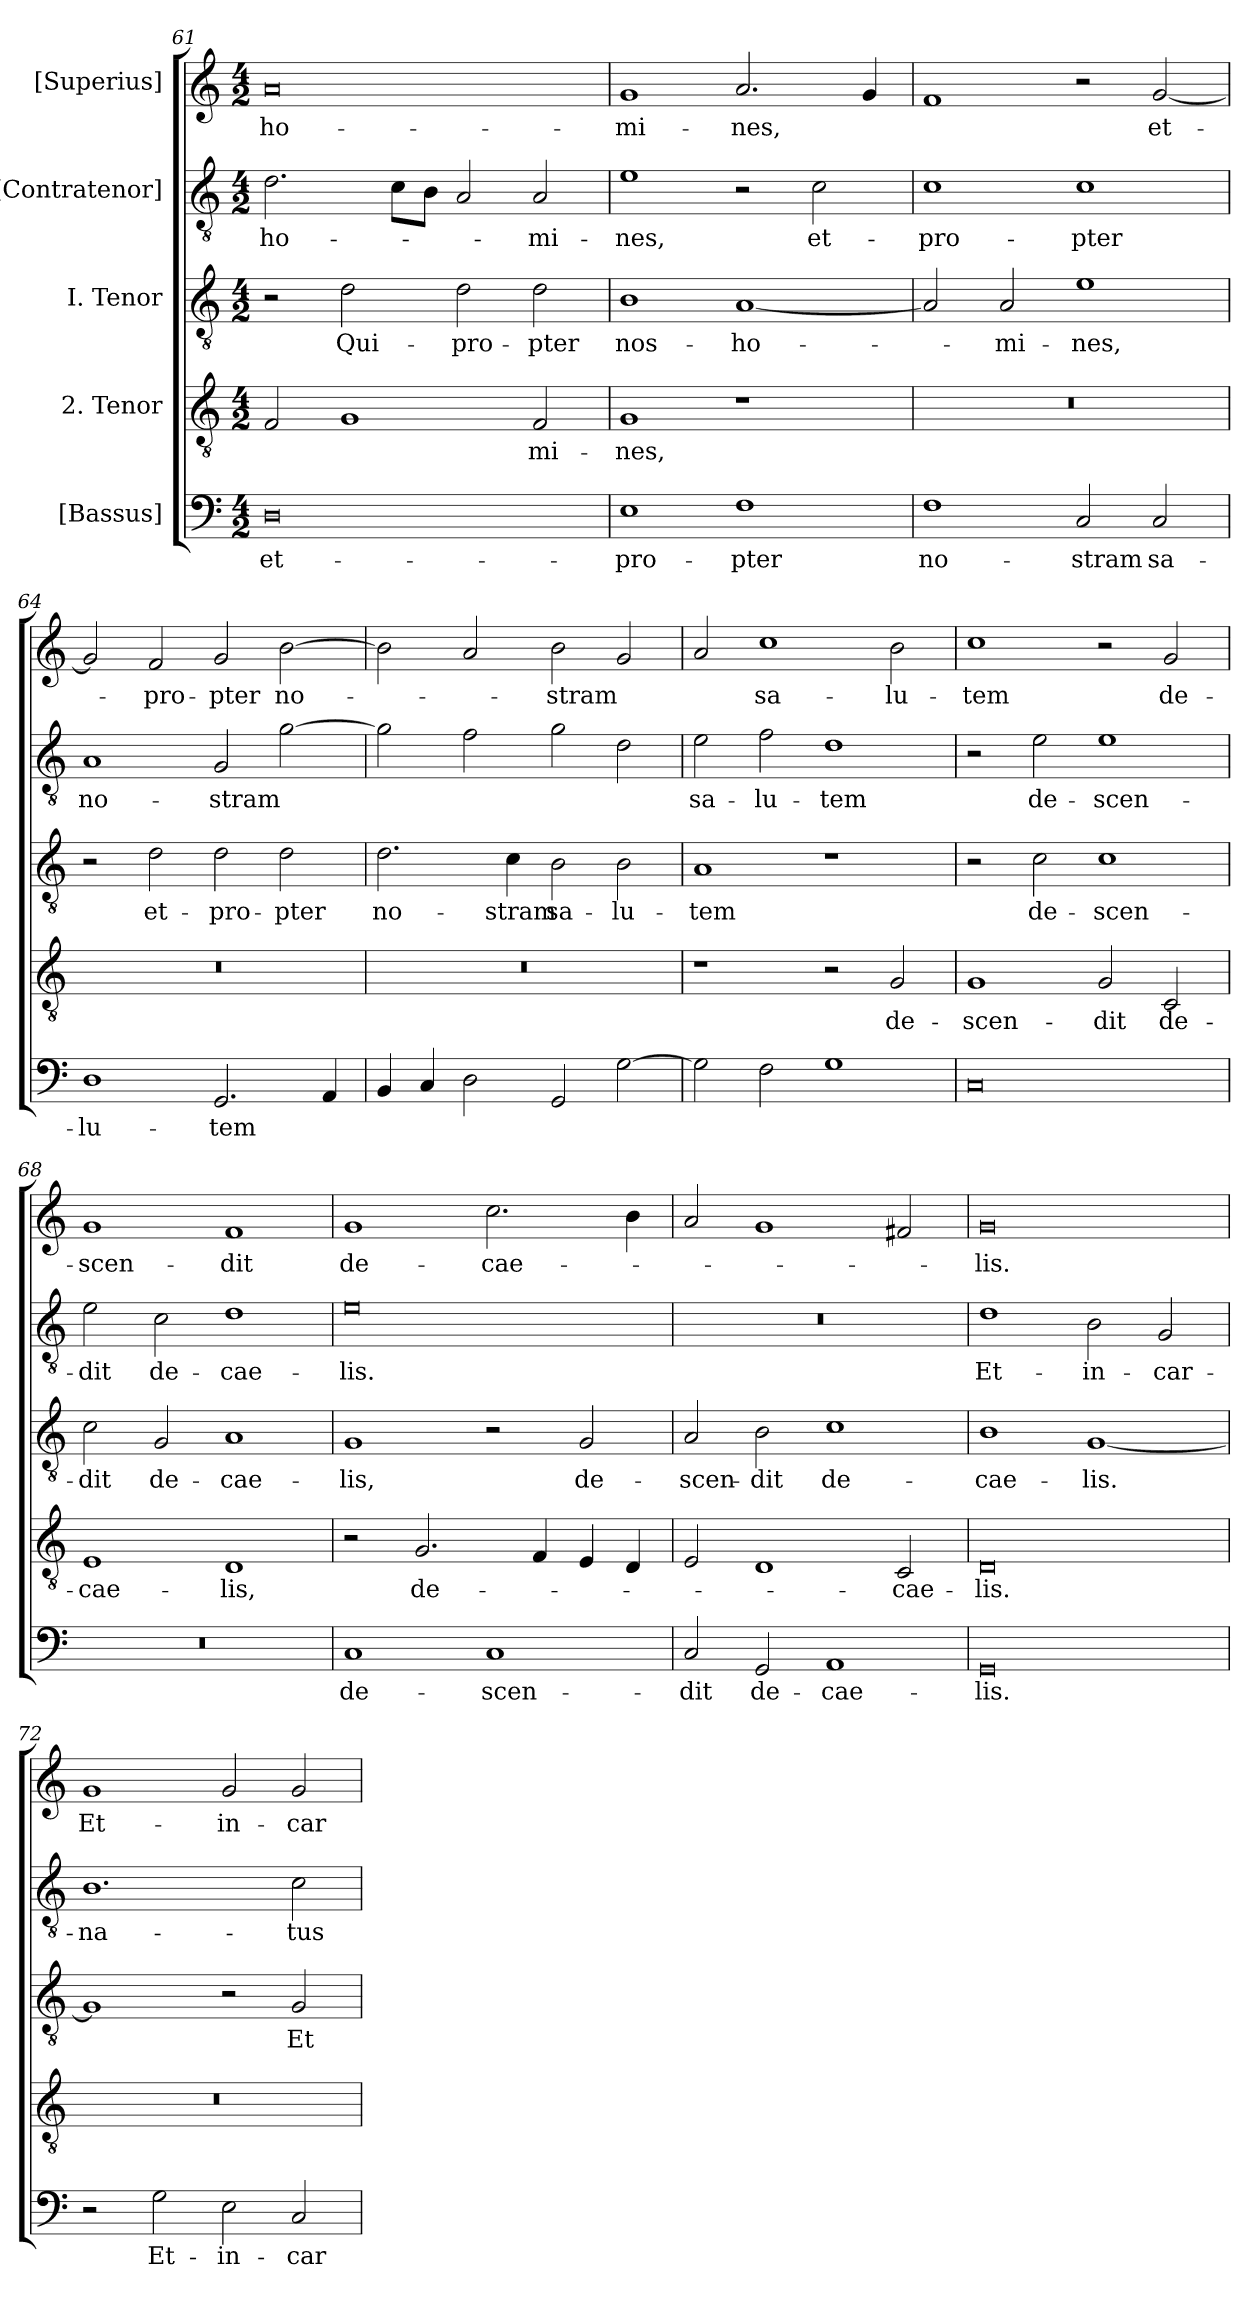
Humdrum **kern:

**kern	**text	**kern	**text	**kern	**text	**kern	**text	**kern	**text
*part5	*part5	*part4	*part4	*part3	*part3	*part2	*part2	*part1	*part1
*staff5	*staff5	*staff4	*staff4	*staff3	*staff3	*staff2	*staff2	*staff1	*staff1
*I"[Bassus]	*	*I"2. Tenor	*	*I"I. Tenor	*	*I"[Contratenor]	*	*I"[Superius]	*
*clefF4	*	*clefGv2	*	*clefGv2	*	*clefGv2	*	*clefG2	*
*k[]	*	*k[]	*	*k[]	*	*k[]	*	*k[]	*
*M4/2	*	*M4/2	*	*M4/2	*	*M4/2	*	*M4/2	*
=61	=61	=61	=61	=61	=61	=61	=61	=61	=61
0D\	et-	2F/	.	2r	.	2.d\	ho-	0a/	ho-
.	.	1G/	.	2d\	Qui-	.	.	.	.
.	.	.	.	.	.	8c\L	.	.	.
.	.	.	.	.	.	8B\J	.	.	.
.	.	.	.	2d\	pro-	2A/	.	.	.
.	.	2F/	-mi-	2d\	-pter	2A/	-mi-	.	.
=62	=62	=62	=62	=62	=62	=62	=62	=62	=62
1E\	pro-	1G/	-nes,	1B\	nos-	1e\	-nes,	1g/	-mi-
1F\	-pter	1r	.	[1A/	ho-	2r	.	2.a/	-nes,
.	.	.	.	.	.	2c\	et-	.	.
.	.	.	.	.	.	.	.	4g/	.
=63	=63	=63	=63	=63	=63	=63	=63	=63	=63
1F\	no-	0r	.	2A/]	.	1c\	pro-	1f/	.
.	.	.	.	2A/	-mi-	.	.	.	.
2C/	-stram	.	.	1e\	-nes,	1c\	-pter	2r	.
2C/	sa-	.	.	.	.	.	.	[2g/	et-
=64	=64	=64	=64	=64	=64	=64	=64	=64	=64
1D\	-lu-	0r	.	2r	.	1A/	no-	2g/]	.
.	.	.	.	2d\	et-	.	.	2f/	pro-
2.GG/	-tem	.	.	2d\	pro-	2G/	-stram	2g/	-pter
.	.	.	.	2d\	-pter	[2g\	.	[2b\	no-
4AA/	.	.	.	.	.	.	.	.	.
=65	=65	=65	=65	=65	=65	=65	=65	=65	=65
4BB/	.	0r	.	2.d\	no-	2g\]	.	2b\]	.
4C/	.	.	.	.	.	.	.	.	.
2D\	.	.	.	.	.	2f\	.	2a/	.
.	.	.	.	4c\	-stram	.	.	.	.
2GG/	.	.	.	2B\	sa-	2g\	.	2b\	-stram
[2G\	.	.	.	2B\	-lu-	2d\	.	2g/	.
=66	=66	=66	=66	=66	=66	=66	=66	=66	=66
2G\]	.	1r	.	1A/	-tem	2e\	sa-	2a/	.
2F\	.	.	.	.	.	2f\	-lu-	1cc\	sa-
1G\	.	2r	.	1r	.	1d\	-tem	.	.
.	.	2G/	de-	.	.	.	.	2b\	-lu-
=67	=67	=67	=67	=67	=67	=67	=67	=67	=67
0C/	.	1G/	-scen-	2r	.	2r	.	1cc\	-tem
.	.	.	.	2c\	de-	2e\	de-	.	.
.	.	2G/	-dit	1c\	-scen-	1e\	-scen-	2r	.
.	.	2C/	de-	.	.	.	.	2g/	de-
=68	=68	=68	=68	=68	=68	=68	=68	=68	=68
0r	.	1E/	cae-	2c\	-dit	2e\	-dit	1g/	-scen-
.	.	.	.	2G/	de-	2c\	de-	.	.
.	.	1D/	-lis,	1A/	cae-	1d\	cae-	1f/	-dit
=69	=69	=69	=69	=69	=69	=69	=69	=69	=69
1C/	de-	2r	.	1G/	-lis,	0e\	-lis.	1g/	de-
.	.	2.G/	de-	.	.	.	.	.	.
1C/	-scen-	.	.	2r	.	.	.	2.cc\	cae-
.	.	4F/	.	.	.	.	.	.	.
.	.	4E/	.	2G/	de-	.	.	.	.
.	.	4D/	.	.	.	.	.	4b\	.
=70	=70	=70	=70	=70	=70	=70	=70	=70	=70
2C/	-dit	2E/	.	2A/	-scen-	0r	.	2a/	.
2GG/	de-	1D/	.	2B\	-dit	.	.	1g/	.
1AA/	cae-	.	.	1c\	de-	.	.	.	.
.	.	2C/	cae-	.	.	.	.	2f#X/	.
=71	=71	=71	=71	=71	=71	=71	=71	=71	=71
0GG/	-lis.	0D/	-lis.	1B\	cae-	1d\	Et-	0g/	-lis.
.	.	.	.	[1G/	-lis.	2B\	in-	.	.
.	.	.	.	.	.	2G/	-car-	.	.
=72	=72	=72	=72	=72	=72	=72	=72	=72	=72
2r	.	0r	.	1G/]	.	1.B\	-na-	1g/	Et-
2G\	Et-	.	.	.	.	.	.	.	.
2E\	in-	.	.	2r	.	.	.	2g/	in-
2C/	-car-	.	.	2G/	Et-	2c\	-tus	2g/	-car-
=	=	=	=	=	=	=	=	=	=
*-	*-	*-	*-	*-	*-	*-	*-	*-	*-
